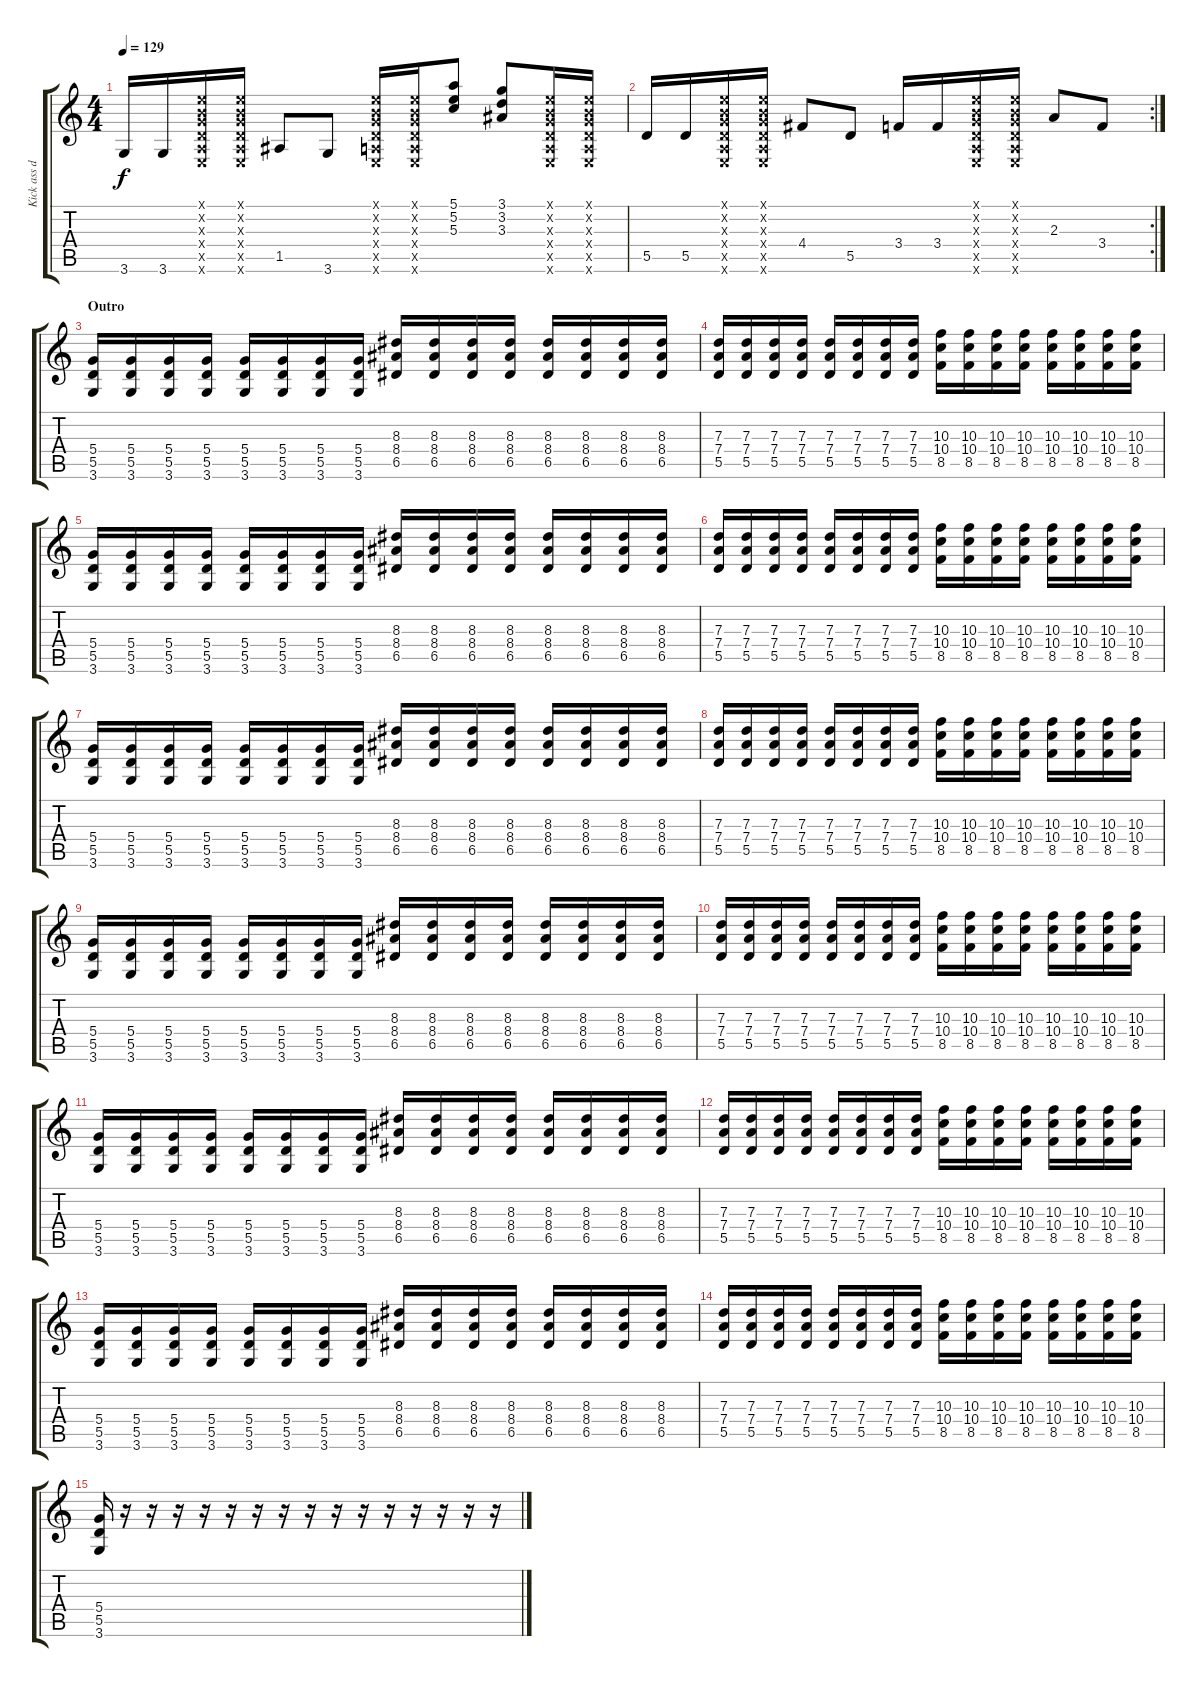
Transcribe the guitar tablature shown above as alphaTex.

\track ("Kick ass distortion" "Kick ass d") {instrument distortionguitar}
\staff {score tabs}
\tuning (E4 B3 G3 D3 A2 E2) {hide}
\ts (4 4)
\tempo 129
\clef g2
\ks c
3.6.16{dy f} 3.6.16 (0.1{x} 0.2{x} 0.3{x} 0.4{x} 0.5{x} 0.6{x}).16 (0.1{x} 0.2{x} 0.3{x} 0.4{x} 0.5{x} 0.6{x}).16 1.5.8 3.6.8 (0.1{x} 0.2{x} 0.3{x} 0.4{x} 0.5{x} 0.6{x}).16 (0.1{x} 0.2{x} 0.3{x} 0.4{x} 0.5{x} 0.6{x}).16 (5.1 5.2 5.3).8 (3.1 3.2 3.3).8 (0.1{x} 0.2{x} 0.3{x} 0.4{x} 0.5{x} 0.6{x}).16 (0.1{x} 0.2{x} 0.3{x} 0.4{x} 0.5{x} 0.6{x}).16 |
\rc 2
5.5.16 5.5.16 (0.1{x} 0.2{x} 0.3{x} 0.4{x} 0.5{x} 0.6{x}).16 (0.1{x} 0.2{x} 0.3{x} 0.4{x} 0.5{x} 0.6{x}).16 4.4.8 5.5.8 3.4.16 3.4.16 (0.1{x} 0.2{x} 0.3{x} 0.4{x} 0.5{x} 0.6{x}).16 (0.1{x} 0.2{x} 0.3{x} 0.4{x} 0.5{x} 0.6{x}).16 2.3.8 3.4.8 |
\section ("" "Outro")
(5.4 5.5 3.6).16 (5.4 5.5 3.6).16 (5.4 5.5 3.6).16 (5.4 5.5 3.6).16 (5.4 5.5 3.6).16 (5.4 5.5 3.6).16 (5.4 5.5 3.6).16 (5.4 5.5 3.6).16 (8.3 8.4 6.5).16 (8.3 8.4 6.5).16 (8.3 8.4 6.5).16 (8.3 8.4 6.5).16 (8.3 8.4 6.5).16 (8.3 8.4 6.5).16 (8.3 8.4 6.5).16 (8.3 8.4 6.5).16 |
(7.3 7.4 5.5).16 (7.3 7.4 5.5).16 (7.3 7.4 5.5).16 (7.3 7.4 5.5).16 (7.3 7.4 5.5).16 (7.3 7.4 5.5).16 (7.3 7.4 5.5).16 (7.3 7.4 5.5).16 (10.3 10.4 8.5).16 (10.3 10.4 8.5).16 (10.3 10.4 8.5).16 (10.3 10.4 8.5).16 (10.3 10.4 8.5).16 (10.3 10.4 8.5).16 (10.3 10.4 8.5).16 (10.3 10.4 8.5).16 |
(5.4 5.5 3.6).16 (5.4 5.5 3.6).16 (5.4 5.5 3.6).16 (5.4 5.5 3.6).16 (5.4 5.5 3.6).16 (5.4 5.5 3.6).16 (5.4 5.5 3.6).16 (5.4 5.5 3.6).16 (8.3 8.4 6.5).16 (8.3 8.4 6.5).16 (8.3 8.4 6.5).16 (8.3 8.4 6.5).16 (8.3 8.4 6.5).16 (8.3 8.4 6.5).16 (8.3 8.4 6.5).16 (8.3 8.4 6.5).16 |
(7.3 7.4 5.5).16 (7.3 7.4 5.5).16 (7.3 7.4 5.5).16 (7.3 7.4 5.5).16 (7.3 7.4 5.5).16 (7.3 7.4 5.5).16 (7.3 7.4 5.5).16 (7.3 7.4 5.5).16 (10.3 10.4 8.5).16 (10.3 10.4 8.5).16 (10.3 10.4 8.5).16 (10.3 10.4 8.5).16 (10.3 10.4 8.5).16 (10.3 10.4 8.5).16 (10.3 10.4 8.5).16 (10.3 10.4 8.5).16 |
(5.4 5.5 3.6).16 (5.4 5.5 3.6).16 (5.4 5.5 3.6).16 (5.4 5.5 3.6).16 (5.4 5.5 3.6).16 (5.4 5.5 3.6).16 (5.4 5.5 3.6).16 (5.4 5.5 3.6).16 (8.3 8.4 6.5).16 (8.3 8.4 6.5).16 (8.3 8.4 6.5).16 (8.3 8.4 6.5).16 (8.3 8.4 6.5).16 (8.3 8.4 6.5).16 (8.3 8.4 6.5).16 (8.3 8.4 6.5).16 |
(7.3 7.4 5.5).16 (7.3 7.4 5.5).16 (7.3 7.4 5.5).16 (7.3 7.4 5.5).16 (7.3 7.4 5.5).16 (7.3 7.4 5.5).16 (7.3 7.4 5.5).16 (7.3 7.4 5.5).16 (10.3 10.4 8.5).16 (10.3 10.4 8.5).16 (10.3 10.4 8.5).16 (10.3 10.4 8.5).16 (10.3 10.4 8.5).16 (10.3 10.4 8.5).16 (10.3 10.4 8.5).16 (10.3 10.4 8.5).16 |
(5.4 5.5 3.6).16 (5.4 5.5 3.6).16 (5.4 5.5 3.6).16 (5.4 5.5 3.6).16 (5.4 5.5 3.6).16 (5.4 5.5 3.6).16 (5.4 5.5 3.6).16 (5.4 5.5 3.6).16 (8.3 8.4 6.5).16 (8.3 8.4 6.5).16 (8.3 8.4 6.5).16 (8.3 8.4 6.5).16 (8.3 8.4 6.5).16 (8.3 8.4 6.5).16 (8.3 8.4 6.5).16 (8.3 8.4 6.5).16 |
(7.3 7.4 5.5).16 (7.3 7.4 5.5).16 (7.3 7.4 5.5).16 (7.3 7.4 5.5).16 (7.3 7.4 5.5).16 (7.3 7.4 5.5).16 (7.3 7.4 5.5).16 (7.3 7.4 5.5).16 (10.3 10.4 8.5).16 (10.3 10.4 8.5).16 (10.3 10.4 8.5).16 (10.3 10.4 8.5).16 (10.3 10.4 8.5).16 (10.3 10.4 8.5).16 (10.3 10.4 8.5).16 (10.3 10.4 8.5).16 |
(5.4 5.5 3.6).16 (5.4 5.5 3.6).16 (5.4 5.5 3.6).16 (5.4 5.5 3.6).16 (5.4 5.5 3.6).16 (5.4 5.5 3.6).16 (5.4 5.5 3.6).16 (5.4 5.5 3.6).16 (8.3 8.4 6.5).16 (8.3 8.4 6.5).16 (8.3 8.4 6.5).16 (8.3 8.4 6.5).16 (8.3 8.4 6.5).16 (8.3 8.4 6.5).16 (8.3 8.4 6.5).16 (8.3 8.4 6.5).16 |
(7.3 7.4 5.5).16 (7.3 7.4 5.5).16 (7.3 7.4 5.5).16 (7.3 7.4 5.5).16 (7.3 7.4 5.5).16 (7.3 7.4 5.5).16 (7.3 7.4 5.5).16 (7.3 7.4 5.5).16 (10.3 10.4 8.5).16 (10.3 10.4 8.5).16 (10.3 10.4 8.5).16 (10.3 10.4 8.5).16 (10.3 10.4 8.5).16 (10.3 10.4 8.5).16 (10.3 10.4 8.5).16 (10.3 10.4 8.5).16 |
(5.4 5.5 3.6).16 (5.4 5.5 3.6).16 (5.4 5.5 3.6).16 (5.4 5.5 3.6).16 (5.4 5.5 3.6).16 (5.4 5.5 3.6).16 (5.4 5.5 3.6).16 (5.4 5.5 3.6).16 (8.3 8.4 6.5).16 (8.3 8.4 6.5).16 (8.3 8.4 6.5).16 (8.3 8.4 6.5).16 (8.3 8.4 6.5).16 (8.3 8.4 6.5).16 (8.3 8.4 6.5).16 (8.3 8.4 6.5).16 |
(7.3 7.4 5.5).16 (7.3 7.4 5.5).16 (7.3 7.4 5.5).16 (7.3 7.4 5.5).16 (7.3 7.4 5.5).16 (7.3 7.4 5.5).16 (7.3 7.4 5.5).16 (7.3 7.4 5.5).16 (10.3 10.4 8.5).16 (10.3 10.4 8.5).16 (10.3 10.4 8.5).16 (10.3 10.4 8.5).16 (10.3 10.4 8.5).16 (10.3 10.4 8.5).16 (10.3 10.4 8.5).16 (10.3 10.4 8.5).16 |
(5.4 5.5 3.6).16 r.16 r.16 r.16 r.16 r.16 r.16 r.16 r.16 r.16 r.16 r.16 r.16 r.16 r.16 r.16
